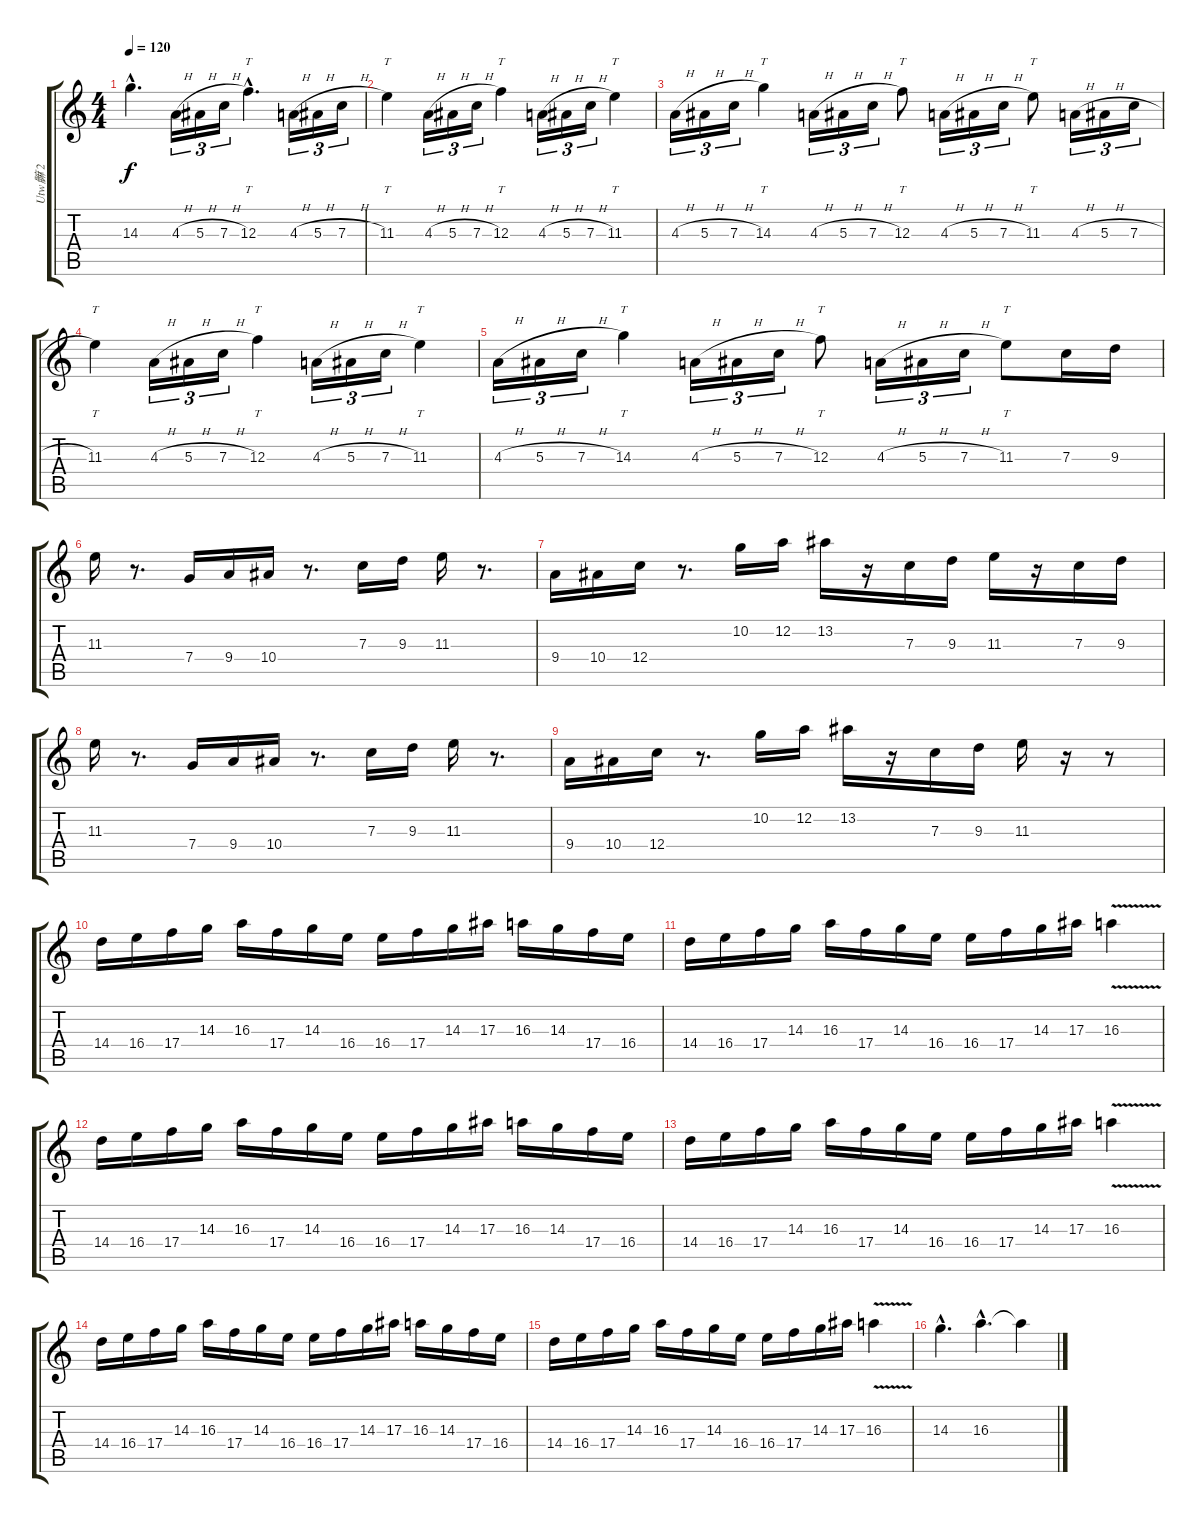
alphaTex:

\track ("Utw髍 2" "Utw髍 2") {instrument distortionguitar}
\staff {score tabs}
\tuning (D4 A3 F3 C3 G2 D2) {hide}
\ts (4 4)
\tempo 120
\clef g2
\ks c
14.3{hac t}.4{d dy f} 4.3{h}.16{tu (3 2)} 5.3{h}.16{tu (3 2)} 7.3{h}.16{tu (3 2)} 12.3{hac}.4{tt d} 4.3{h}.16{tu (3 2)} 5.3{h}.16{tu (3 2)} 7.3{h}.16{tu (3 2)} |
11.3.4{tt} 4.3{h}.16{tu (3 2)} 5.3{h}.16{tu (3 2)} 7.3{h}.16{tu (3 2)} 12.3.4{tt} 4.3{h}.16{tu (3 2)} 5.3{h}.16{tu (3 2)} 7.3{h}.16{tu (3 2)} 11.3.4{tt} |
4.3{h}.16{tu (3 2)} 5.3{h}.16{tu (3 2)} 7.3{h}.16{tu (3 2)} 14.3.4{tt} 4.3{h}.16{tu (3 2)} 5.3{h}.16{tu (3 2)} 7.3{h}.16{tu (3 2)} 12.3.8{tt} 4.3{h}.16{tu (3 2)} 5.3{h}.16{tu (3 2)} 7.3{h}.16{tu (3 2)} 11.3.8{tt} 4.3{h}.16{tu (3 2)} 5.3{h}.16{tu (3 2)} 7.3{h}.16{tu (3 2)} |
11.3.4{tt} 4.3{h}.16{tu (3 2)} 5.3{h}.16{tu (3 2)} 7.3{h}.16{tu (3 2)} 12.3.4{tt} 4.3{h}.16{tu (3 2)} 5.3{h}.16{tu (3 2)} 7.3{h}.16{tu (3 2)} 11.3.4{tt} |
4.3{h}.16{tu (3 2)} 5.3{h}.16{tu (3 2)} 7.3{h}.16{tu (3 2)} 14.3.4{tt} 4.3{h}.16{tu (3 2)} 5.3{h}.16{tu (3 2)} 7.3{h}.16{tu (3 2)} 12.3.8{tt} 4.3{h}.16{tu (3 2)} 5.3{h}.16{tu (3 2)} 7.3{h}.16{tu (3 2)} 11.3.8{tt} 7.3.16 9.3.16 |
11.3.16 r.8{d} 7.4.16 9.4.16 10.4.16 r.8{d} 7.3.16 9.3.16 11.3.16 r.8{d} |
9.4.16 10.4.16 12.4.16 r.8{d} 10.2.16 12.2.16 13.2.16 r.16 7.3.16 9.3.16 11.3.16 r.16 7.3.16 9.3.16 |
11.3.16 r.8{d} 7.4.16 9.4.16 10.4.16 r.8{d} 7.3.16 9.3.16 11.3.16 r.8{d} |
9.4.16 10.4.16 12.4.16 r.8{d} 10.2.16 12.2.16 13.2.16 r.16 7.3.16 9.3.16 11.3.16 r.16 r.8 |
14.4.16 16.4.16 17.4.16 14.3.16 16.3.16 17.4.16 14.3.16 16.4.16 16.4.16 17.4.16 14.3.16 17.3.16 16.3.16 14.3.16 17.4.16 16.4.16 |
14.4.16 16.4.16 17.4.16 14.3.16 16.3.16 17.4.16 14.3.16 16.4.16 16.4.16 17.4.16 14.3.16 17.3.16 16.3{v}.4 |
14.4.16 16.4.16 17.4.16 14.3.16 16.3.16 17.4.16 14.3.16 16.4.16 16.4.16 17.4.16 14.3.16 17.3.16 16.3.16 14.3.16 17.4.16 16.4.16 |
14.4.16 16.4.16 17.4.16 14.3.16 16.3.16 17.4.16 14.3.16 16.4.16 16.4.16 17.4.16 14.3.16 17.3.16 16.3{v}.4 |
14.4.16 16.4.16 17.4.16 14.3.16 16.3.16 17.4.16 14.3.16 16.4.16 16.4.16 17.4.16 14.3.16 17.3.16 16.3.16 14.3.16 17.4.16 16.4.16 |
14.4.16 16.4.16 17.4.16 14.3.16 16.3.16 17.4.16 14.3.16 16.4.16 16.4.16 17.4.16 14.3.16 17.3.16 16.3{v}.4 |
14.3{hac}.4{d} 16.3{hac}.4{d} 16.3{t}.4
